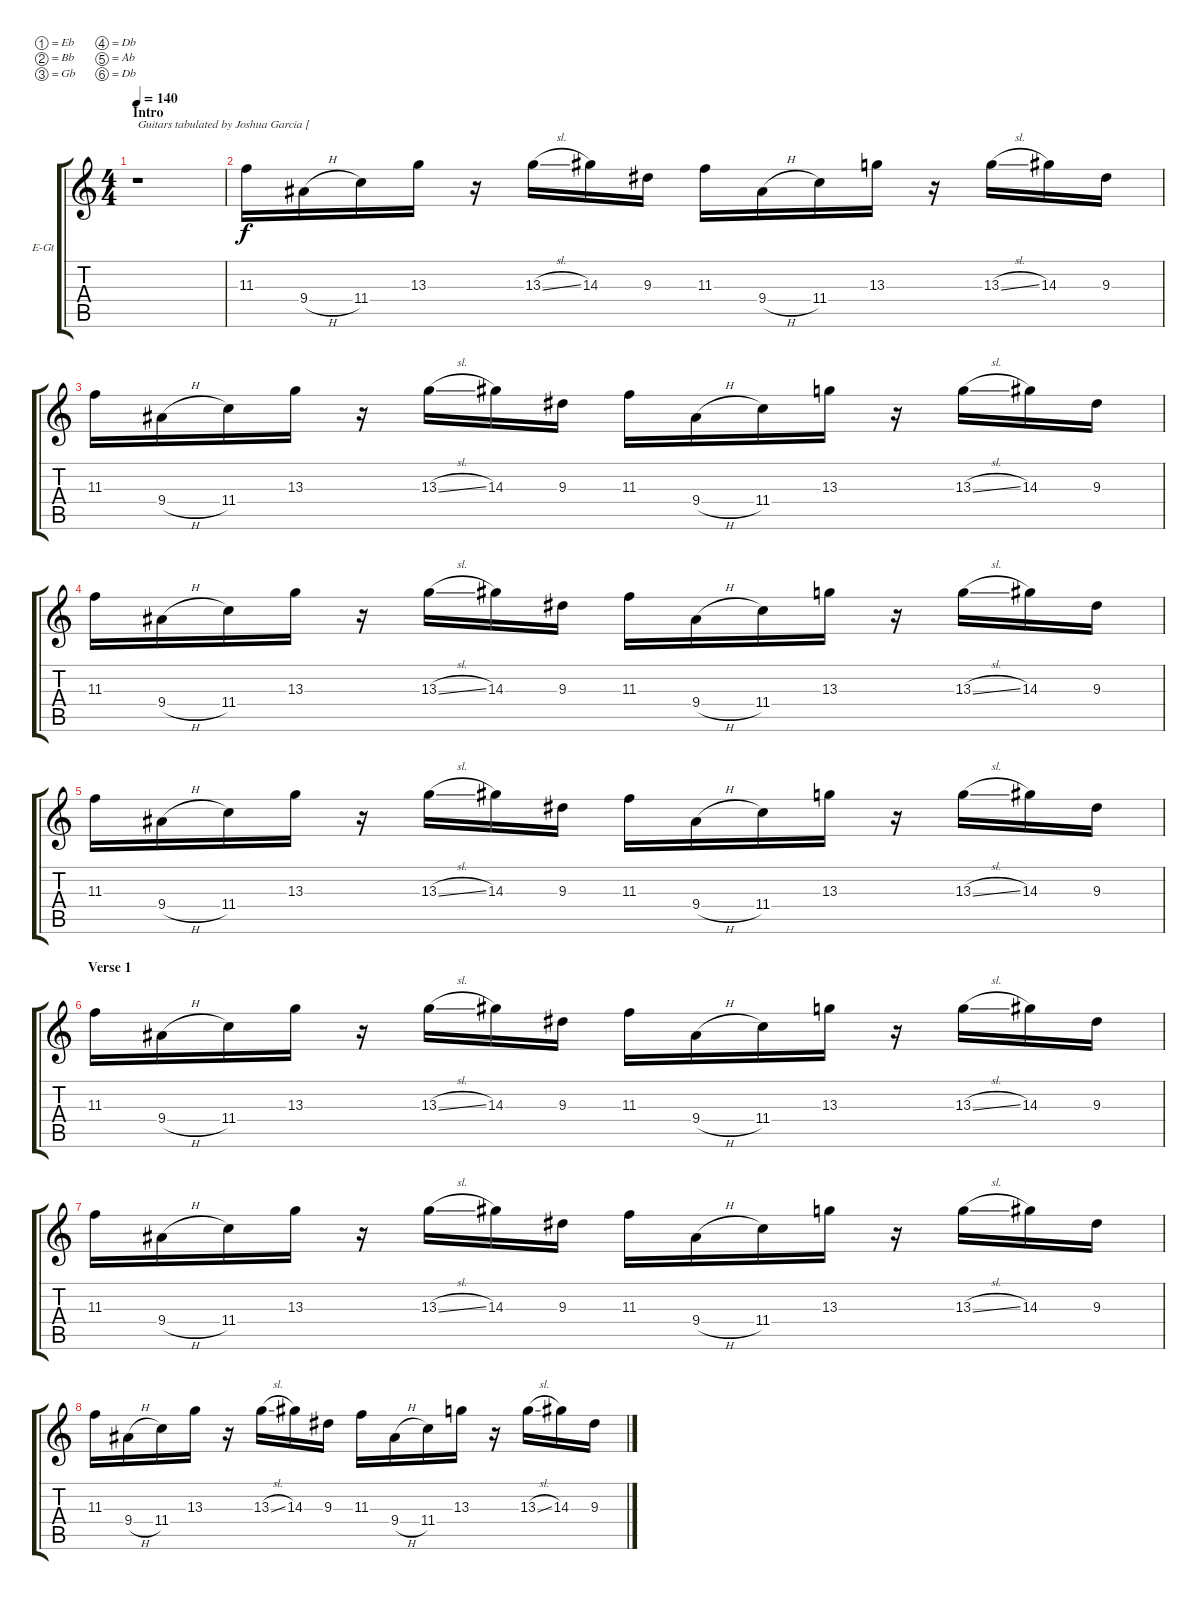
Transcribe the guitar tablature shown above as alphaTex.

\defaultSystemsLayout 4
\bracketExtendMode groupsimilarinstruments
\firstSystemTrackNameOrientation horizontal
\otherSystemsTrackNameOrientation horizontal
\track ("Lead - Paul Marc" "E-Gt") {instrument distortionguitar}
\staff {score tabs}
\tuning (Eb4 Bb3 Gb3 Db3 Ab2 Db2)
\ts (4 4)
\section ("" "Intro")
\tempo 140
\clef g2
\ks c
r.1{txt "Guitars tabulated by Joshua Garcia [" dy f instrument distortionguitar} |
11.3.16 9.4{h}.16 11.4.16 13.3.16 r.16 13.3{sl}.16 14.3.16 9.3.16 11.3.16 9.4{h}.16 11.4.16 13.3.16 r.16 13.3{sl}.16 14.3.16 9.3.16 |
11.3.16 9.4{h}.16 11.4.16 13.3.16 r.16 13.3{sl}.16 14.3.16 9.3.16 11.3.16 9.4{h}.16 11.4.16 13.3.16 r.16 13.3{sl}.16 14.3.16 9.3.16 |
11.3.16 9.4{h}.16 11.4.16 13.3.16 r.16 13.3{sl}.16 14.3.16 9.3.16 11.3.16 9.4{h}.16 11.4.16 13.3.16 r.16 13.3{sl}.16 14.3.16 9.3.16 |
11.3.16 9.4{h}.16 11.4.16 13.3.16 r.16 13.3{sl}.16 14.3.16 9.3.16 11.3.16 9.4{h}.16 11.4.16 13.3.16 r.16 13.3{sl}.16 14.3.16 9.3.16 |
\section ("" "Verse 1")
11.3.16 9.4{h}.16 11.4.16 13.3.16 r.16 13.3{sl}.16 14.3.16 9.3.16 11.3.16 9.4{h}.16 11.4.16 13.3.16 r.16 13.3{sl}.16 14.3.16 9.3.16 |
11.3.16 9.4{h}.16 11.4.16 13.3.16 r.16 13.3{sl}.16 14.3.16 9.3.16 11.3.16 9.4{h}.16 11.4.16 13.3.16 r.16 13.3{sl}.16 14.3.16 9.3.16 |
11.3.16 9.4{h}.16 11.4.16 13.3.16 r.16 13.3{sl}.16 14.3.16 9.3.16 11.3.16 9.4{h}.16 11.4.16 13.3.16 r.16 13.3{sl}.16 14.3.16 9.3.16
